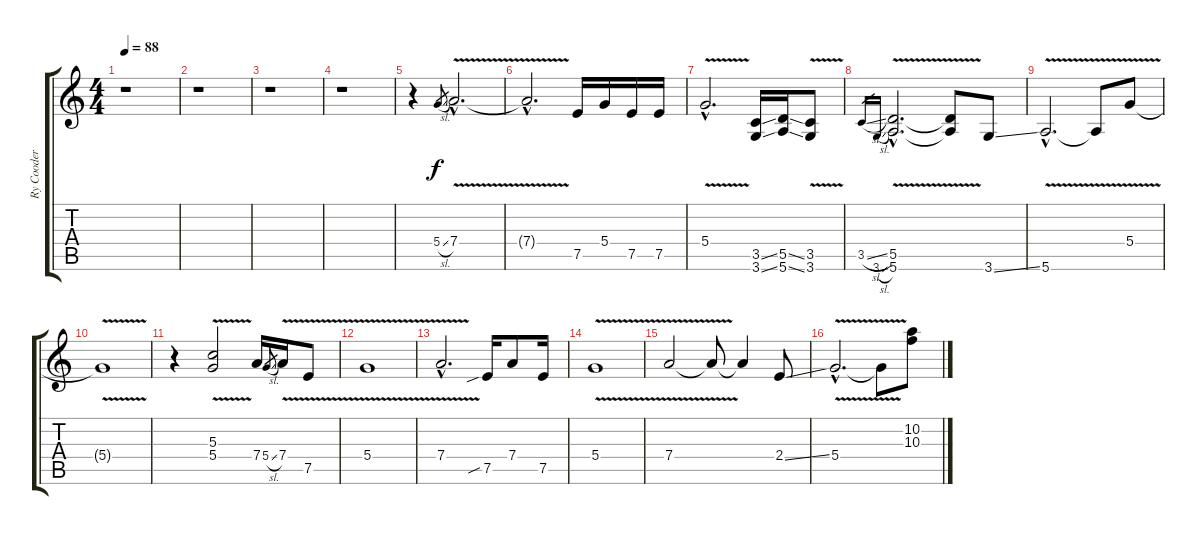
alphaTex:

\track ("Ry Cooder slide" "Ry Cooder ") {instrument distortionguitar}
\staff {score tabs}
\tuning (D4 B3 G3 D3 A2 E2) {hide}
\ts (4 4)
\tempo 88
\clef g2
\ks c
r.1{dy f} |
r.1 |
r.1 |
r.1 |
r.4 5.4{sl}.8{gr} 7.4{v hac}.2{d} |
7.4{hac t}.2{d} 7.5.16 5.4.16 7.5.16 7.5.16 |
5.4{v hac}.2{d} (3.5{ss} 3.6{ss}).16 (5.5{ss} 5.6{ss}).16 (3.5{v} 3.6{v}).8 |
3.5{sl}.16{gr} 3.6{sl}.16{gr} (5.5{v hac} 5.6{v hac}).2{d} (5.5{t} 5.6{t}).8 3.6{ss}.8 |
5.6{v hac}.2{d} 5.6{t}.8 5.4{v}.8 |
5.4{t}.1 |
r.4 (5.3{v} 5.4{v}).2 7.4.16 5.4{sl}.8{gr} 7.4{v}.16 7.5{v}.8 |
5.4{v}.1 |
7.4{v hac}.2{d} 7.5{sib}.16 7.4.8 7.5.16 |
5.4{v}.1 |
7.4{v}.2 7.4{t}.8 7.4{t}.4 2.4{ss}.8 |
5.4{v hac}.2{d} 5.4{t}.8 (10.2{ss} 10.3{ss}).8
